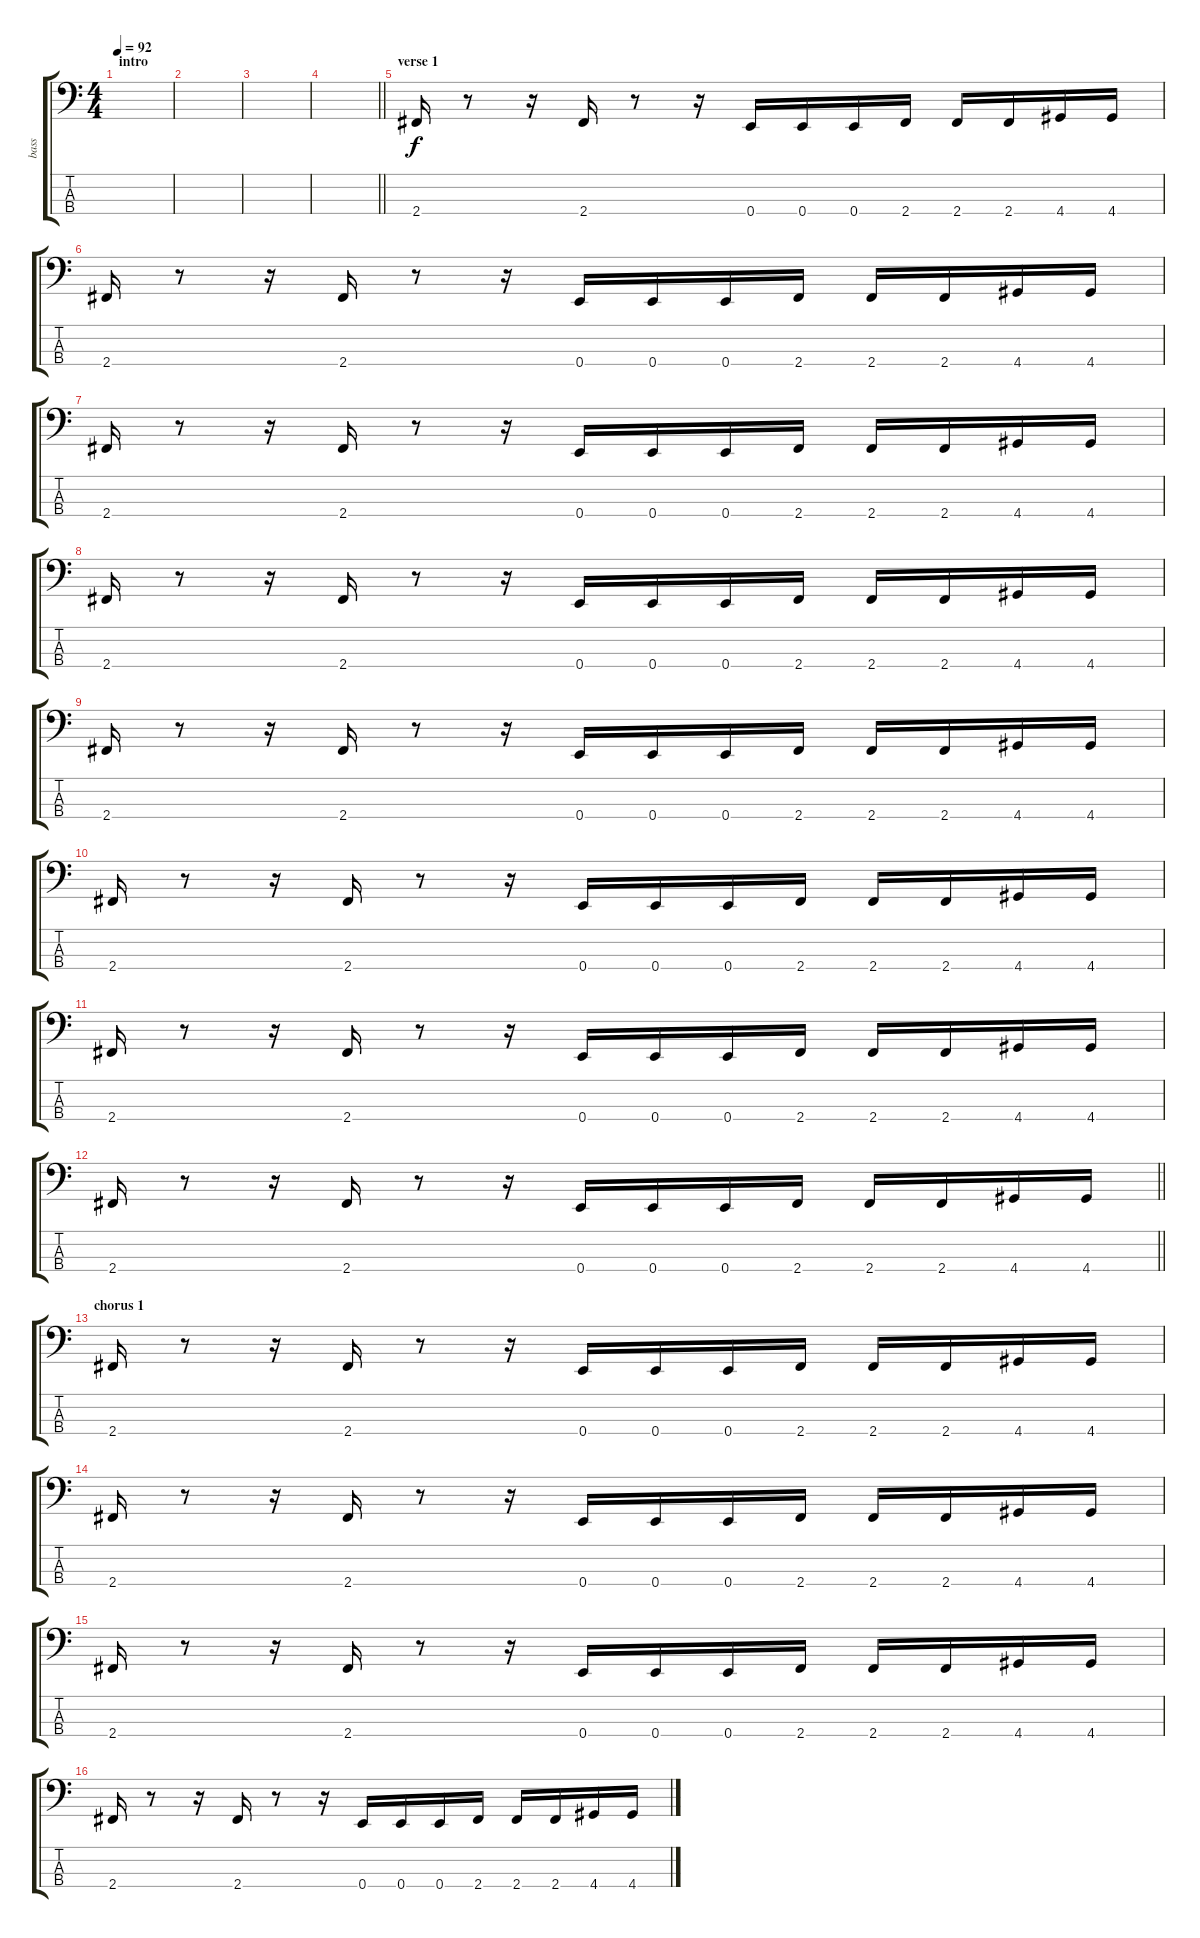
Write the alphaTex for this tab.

\track ("bass" "bass") {instrument fretlessbass}
\staff {score tabs}
\tuning (G2 D2 A1 E1) {hide}
\ts (4 4)
\section ("" "intro")
\tempo 92
\clef f4
\ks c
|
|
|
\barLineRight lightlight
|
\section ("" "verse 1")
2.4.16 r.8 r.16 2.4.16 r.8 r.16 0.4.16 0.4.16 0.4.16 2.4.16 2.4.16 2.4.16 4.4.16 4.4.16 |
2.4.16 r.8 r.16 2.4.16 r.8 r.16 0.4.16 0.4.16 0.4.16 2.4.16 2.4.16 2.4.16 4.4.16 4.4.16 |
2.4.16 r.8 r.16 2.4.16 r.8 r.16 0.4.16 0.4.16 0.4.16 2.4.16 2.4.16 2.4.16 4.4.16 4.4.16 |
2.4.16 r.8 r.16 2.4.16 r.8 r.16 0.4.16 0.4.16 0.4.16 2.4.16 2.4.16 2.4.16 4.4.16 4.4.16 |
2.4.16 r.8 r.16 2.4.16 r.8 r.16 0.4.16 0.4.16 0.4.16 2.4.16 2.4.16 2.4.16 4.4.16 4.4.16 |
2.4.16 r.8 r.16 2.4.16 r.8 r.16 0.4.16 0.4.16 0.4.16 2.4.16 2.4.16 2.4.16 4.4.16 4.4.16 |
2.4.16 r.8 r.16 2.4.16 r.8 r.16 0.4.16 0.4.16 0.4.16 2.4.16 2.4.16 2.4.16 4.4.16 4.4.16 |
\barLineRight lightlight
2.4.16 r.8 r.16 2.4.16 r.8 r.16 0.4.16 0.4.16 0.4.16 2.4.16 2.4.16 2.4.16 4.4.16 4.4.16 |
\section ("" "chorus 1")
2.4.16 r.8 r.16 2.4.16 r.8 r.16 0.4.16 0.4.16 0.4.16 2.4.16 2.4.16 2.4.16 4.4.16 4.4.16 |
2.4.16 r.8 r.16 2.4.16 r.8 r.16 0.4.16 0.4.16 0.4.16 2.4.16 2.4.16 2.4.16 4.4.16 4.4.16 |
2.4.16 r.8 r.16 2.4.16 r.8 r.16 0.4.16 0.4.16 0.4.16 2.4.16 2.4.16 2.4.16 4.4.16 4.4.16 |
2.4.16 r.8 r.16 2.4.16 r.8 r.16 0.4.16 0.4.16 0.4.16 2.4.16 2.4.16 2.4.16 4.4.16 4.4.16
